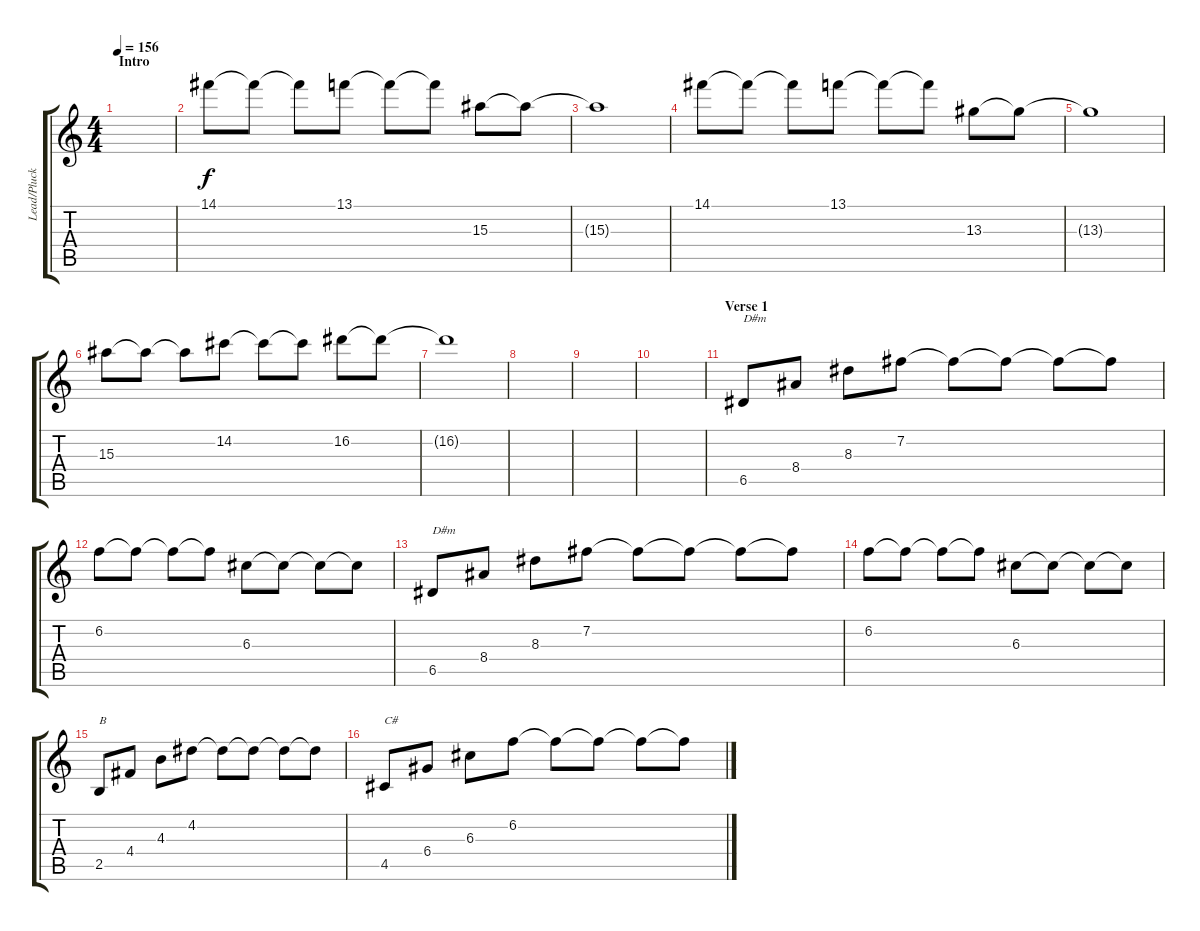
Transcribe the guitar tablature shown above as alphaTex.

\track ("Lead/Pluck Guitar" "Lead/Pluck") {instrument overdrivenguitar}
\staff {score tabs}
\tuning (E4 B3 G3 D3 A2 E2) {hide}
\ts (4 4)
\section ("" "Intro")
\tempo 156
\clef g2
\ks c
|
14.1.8 14.1{t}.8 14.1{t}.8 13.1.8 13.1{t}.8 13.1{t}.8 15.3.8 15.3{t}.8 |
15.3{t}.1 |
14.1.8 14.1{t}.8 14.1{t}.8 13.1.8 13.1{t}.8 13.1{t}.8 13.3.8 13.3{t}.8 |
13.3{t}.1 |
15.3.8 15.3{t}.8 15.3{t}.8 14.2.8 14.2{t}.8 14.2{t}.8 16.2.8 16.2{t}.8 |
16.2{t}.1 |
|
|
|
\section ("" "Verse 1")
6.5.8{txt "D#m"} 8.4.8 8.3.8 7.2.8 7.2{t}.8 7.2{t}.8 7.2{t}.8 7.2{t}.8 |
6.2.8 6.2{t}.8 6.2{t}.8 6.2{t}.8 6.3.8 6.3{t}.8 6.3{t}.8 6.3{t}.8 |
6.5.8{txt "D#m"} 8.4.8 8.3.8 7.2.8 7.2{t}.8 7.2{t}.8 7.2{t}.8 7.2{t}.8 |
6.2.8 6.2{t}.8 6.2{t}.8 6.2{t}.8 6.3.8 6.3{t}.8 6.3{t}.8 6.3{t}.8 |
2.5.8{txt "B"} 4.4.8 4.3.8 4.2.8 4.2{t}.8 4.2{t}.8 4.2{t}.8 4.2{t}.8 |
4.5.8{txt "C#"} 6.4.8 6.3.8 6.2.8 6.2{t}.8 6.2{t}.8 6.2{t}.8 6.2{t}.8
